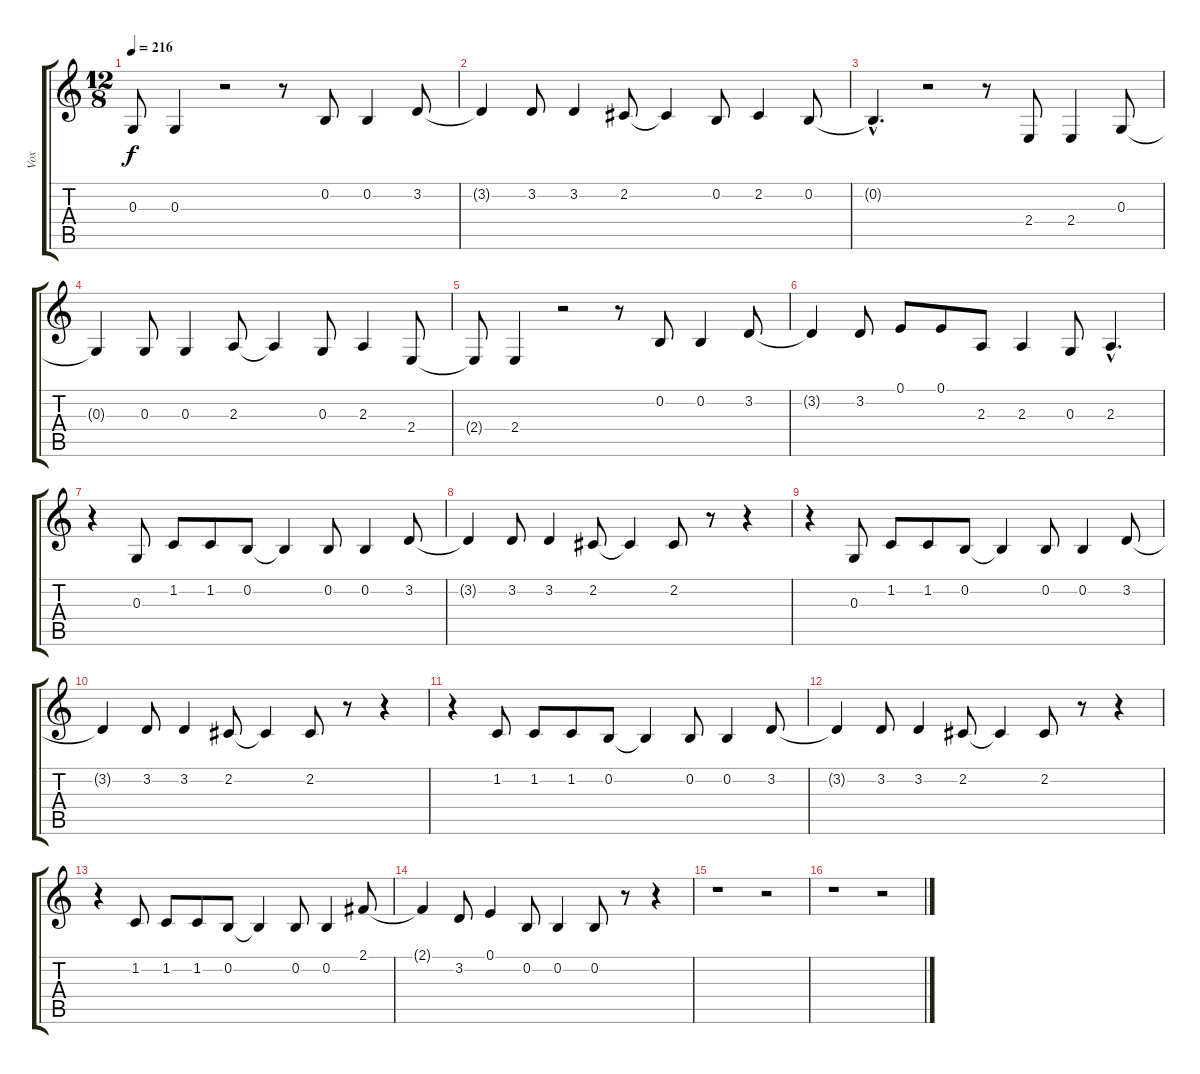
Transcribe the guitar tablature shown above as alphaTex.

\track ("Vox" "Vox") {instrument drawbarorgan}
\staff {score tabs}
\tuning (E4 B3 G3 D3 A2 E2) {hide}
\ts (12 8)
\tempo 216
\clef g2
\ks c
0.3.8{dy f} 0.3.4 r.2 r.8 0.2.8 0.2.4 3.2.8 |
3.2{t}.4 3.2.8 3.2.4 2.2.8 2.2{t}.4 0.2.8 2.2.4 0.2.8 |
0.2{hac t}.4{d} r.2 r.8 2.4.8 2.4.4 0.3.8 |
0.3{t}.4 0.3.8 0.3.4 2.3.8 2.3{t}.4 0.3.8 2.3.4 2.4.8 |
2.4{t}.8 2.4.4 r.2 r.8 0.2.8 0.2.4 3.2.8 |
3.2{t}.4 3.2.8 0.1.8 0.1.8 2.3.8 2.3.4 0.3.8 2.3{hac}.4{d} |
r.4 0.3.8 1.2.8 1.2.8 0.2.8 0.2{t}.4 0.2.8 0.2.4 3.2.8 |
3.2{t}.4 3.2.8 3.2.4 2.2.8 2.2{t}.4 2.2.8 r.8 r.4 |
r.4 0.3.8 1.2.8 1.2.8 0.2.8 0.2{t}.4 0.2.8 0.2.4 3.2.8 |
3.2{t}.4 3.2.8 3.2.4 2.2.8 2.2{t}.4 2.2.8 r.8 r.4 |
r.4 1.2.8 1.2.8 1.2.8 0.2.8 0.2{t}.4 0.2.8 0.2.4 3.2.8 |
3.2{t}.4 3.2.8 3.2.4 2.2.8 2.2{t}.4 2.2.8 r.8 r.4 |
r.4 1.2.8 1.2.8 1.2.8 0.2.8 0.2{t}.4 0.2.8 0.2.4 2.1.8 |
2.1{t}.4 3.2.8 0.1.4 0.2.8 0.2.4 0.2.8 r.8 r.4 |
r.1 r.2 |
r.1 r.2
